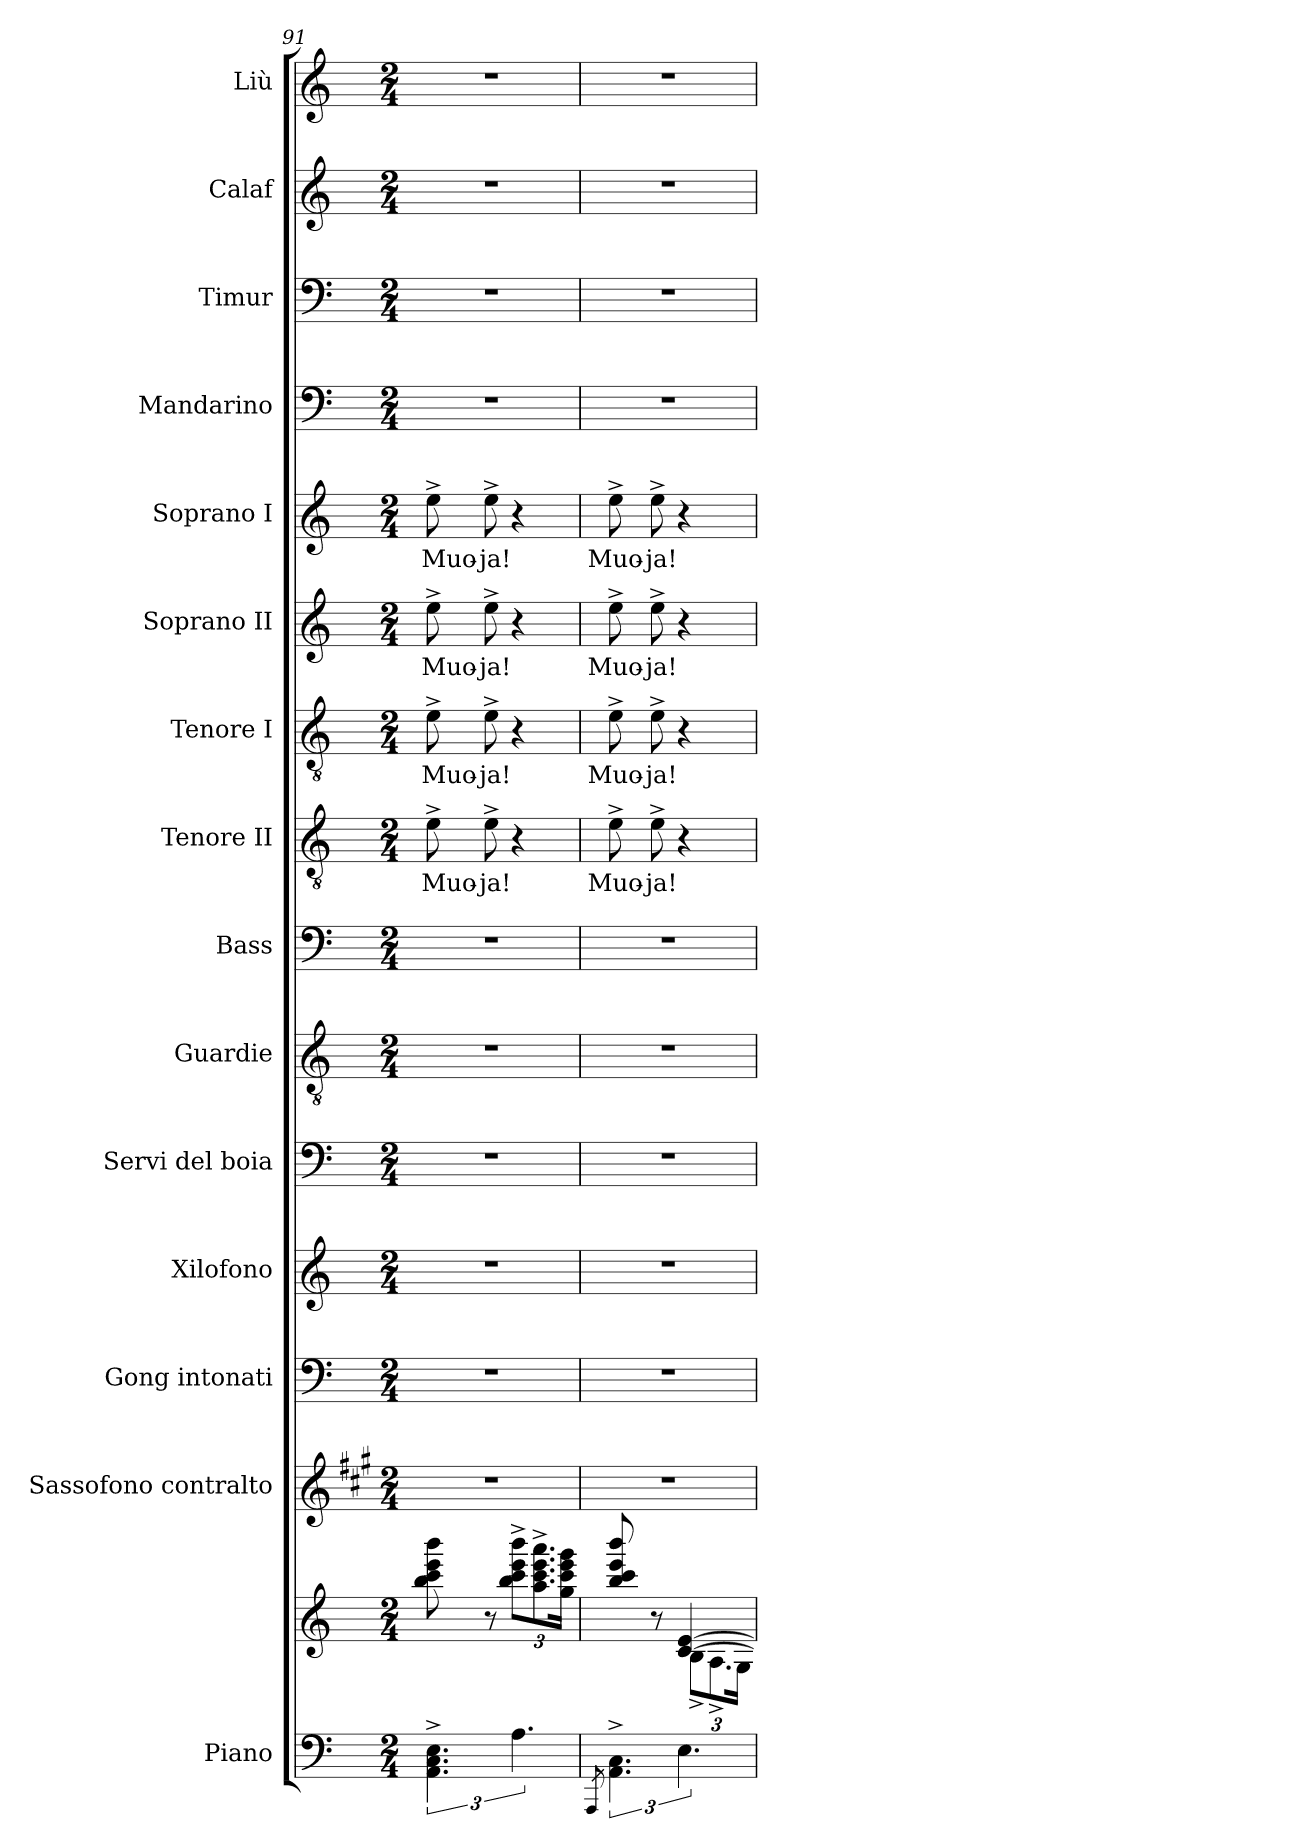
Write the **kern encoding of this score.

**kern	**kern	**kern	**kern	**kern	**kern	**kern	**kern	**kern	**text	**kern	**text	**kern	**text	**kern	**text	**kern	**kern	**kern	**kern
*part15	*part15	*part14	*part13	*part12	*part11	*part10	*part9	*part8	*part8	*part7	*part7	*part6	*part6	*part5	*part5	*part4	*part3	*part2	*part1
*staff16	*staff15	*staff14	*staff13	*staff12	*staff11	*staff10	*staff9	*staff8	*staff8	*staff7	*staff7	*staff6	*staff6	*staff5	*staff5	*staff4	*staff3	*staff2	*staff1
*I"Piano	*	*I"Sassofono contralto	*I"Gong intonati	*I"Xilofono	*I"Servi del boia	*I"Guardie	*I"Bass	*I"Tenore II	*	*I"Tenore I	*	*I"Soprano II	*	*I"Soprano I	*	*I"Mandarino	*I"Timur	*I"Calaf	*I"Liù
*I'Pno.	*	*	*I'Gong int.	*I'Xil.	*I'Ser.B.	*I'G.	*I'B.	*I'T. II	*	*I'T. I	*	*I'S. II	*	*I'S. I	*	*I'M.	*I'T.	*I'C.	*I'L.
!!LO:PB:g=z
*clefF4	*clefG2	*clefG2	*clefF4	*clefG2	*clefF4	*clefGv2	*clefF4	*clefGv2	*	*clefGv2	*	*clefG2	*	*clefG2	*	*clefF4	*clefF4	*clefG2	*clefG2
*	*	*ITrd5c9	*	*ITrd-7c-12	*	*	*	*	*	*	*	*	*	*	*	*	*	*	*
*k[]	*k[]	*k[]	*k[]	*k[]	*k[]	*k[]	*k[]	*k[]	*	*k[]	*	*k[]	*	*k[]	*	*k[]	*k[]	*k[]	*k[]
*M2/4	*M2/4	*M2/4	*M2/4	*M2/4	*M2/4	*M2/4	*M2/4	*M2/4	*	*M2/4	*	*M2/4	*	*M2/4	*	*M2/4	*M2/4	*M2/4	*M2/4
=91	=91	=91	=91	=91	=91	=91	=91	=91	=91	=91	=91	=91	=91	=91	=91	=91	=91	=91	=91
!	!	!	!	!	!	!	!	!	!LO:LY:b	!	!LO:LY:b	!	!LO:LY:b	!	!LO:LY:b	!	!	!	!
6.AA\^ 6.C\^ 6.E\^	8bb\ 8ccc\ 8eee\ 8bbb\	2r	2r	2r	2r	2r	2r	8e^\	Muo-	8e^\	Muo-	8ee^\	Muo-	8ee^\	Muo-	2r	2r	2r	2r
!	!	!	!	!	!	!	!	!	!LO:LY:b	!	!LO:LY:b	!	!LO:LY:b	!	!LO:LY:b	!	!	!	!
.	8r	.	.	.	.	.	.	8e^\	-ja!	8e^\	-ja!	8ee^\	-ja!	8ee^\	-ja!	.	.	.	.
*	*Xbrackettup	*	*	*	*	*	*	*	*	*	*	*	*	*	*	*	*	*	*
6.A\	12bb\^ 12ccc\^ 12eee\^ 12bbb\^L	.	.	.	.	.	.	4r	.	4r	.	4r	.	4r	.	.	.	.	.
.	12.aa\^ 12.ccc\^ 12.eee\^ 12.aaa\^	.	.	.	.	.	.	.	.	.	.	.	.	.	.	.	.	.	.
.	24gg\ 24ccc\ 24eee\ 24ggg\Jk	.	.	.	.	.	.	.	.	.	.	.	.	.	.	.	.	.	.
=92	=92	=92	=92	=92	=92	=92	=92	=92	=92	=92	=92	=92	=92	=92	=92	=92	=92	=92	=92
8qAAA/	.	.	.	.	.	.	.	.	.	.	.	.	.	.	.	.	.	.	.
*	*^	*	*	*	*	*	*	*	*	*	*	*	*	*	*	*	*	*	*
!	!	!	!	!	!	!	!	!	!	!LO:LY:b	!	!LO:LY:b	!	!LO:LY:b	!	!LO:LY:b	!	!	!	!
6.AA\^ 6.C\^	8bb/ 8ccc/ 8eee/ 8bbb/	4ryy	2r	2r	2r	2r	2r	2r	8e^\	Muo-	8e^\	Muo-	8ee^\	Muo-	8ee^\	Muo-	2r	2r	2r	2r
!	!	!	!	!	!	!	!	!	!	!LO:LY:b	!	!LO:LY:b	!	!LO:LY:b	!	!LO:LY:b	!	!	!	!
.	8r	.	.	.	.	.	.	.	8e^\	-ja!	8e^\	-ja!	8ee^\	-ja!	8ee^\	-ja!	.	.	.	.
6.E\	[4c/ [4e/	12B^\L	.	.	.	.	.	.	4r	.	4r	.	4r	.	4r	.	.	.	.	.
.	.	12.A^\	.	.	.	.	.	.	.	.	.	.	.	.	.	.	.	.	.	.
.	.	24G\Jk	.	.	.	.	.	.	.	.	.	.	.	.	.	.	.	.	.	.
*	*v	*v	*	*	*	*	*	*	*	*	*	*	*	*	*	*	*	*	*	*
=	=	=	=	=	=	=	=	=	=	=	=	=	=	=	=	=	=	=	=
*-	*-	*-	*-	*-	*-	*-	*-	*-	*-	*-	*-	*-	*-	*-	*-	*-	*-	*-	*-
